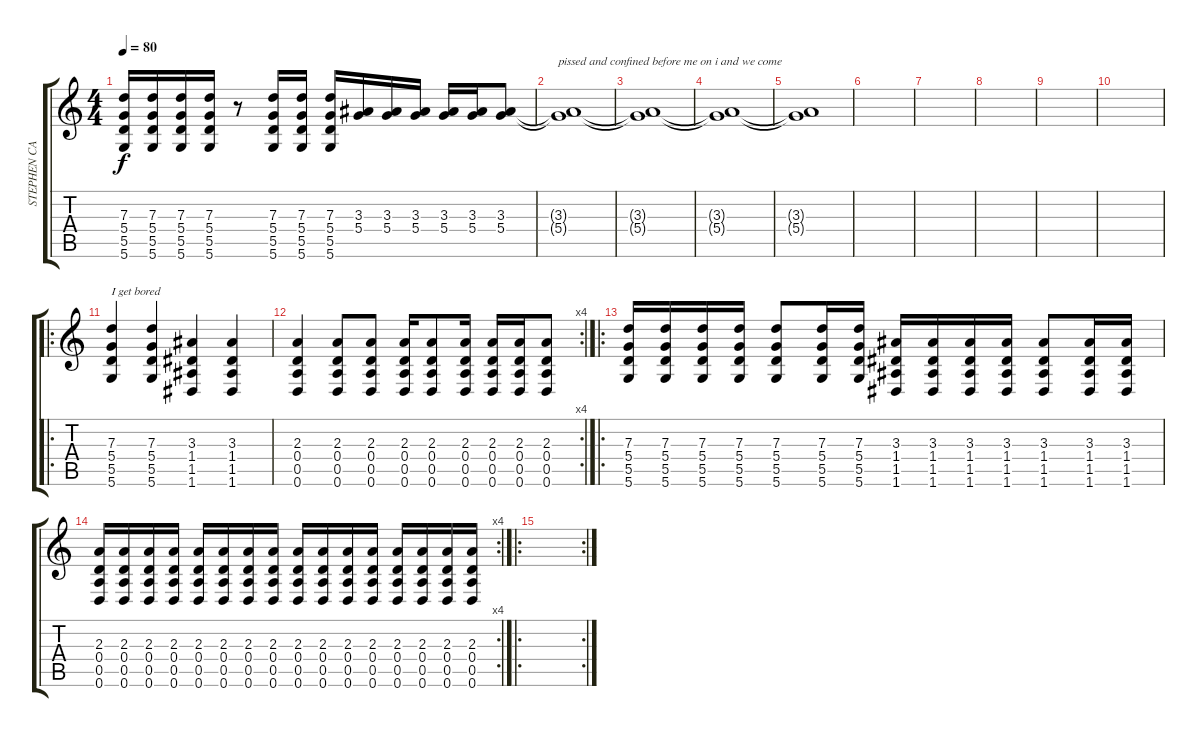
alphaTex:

\track ("STEPHEN CARPENTER (OVER DRIVE)" "STEPHEN CA") {instrument overdrivenguitar}
\staff {score tabs}
\tuning (E4 B3 G3 D3 A2 D2) {hide}
\ts (4 4)
\tempo 80
\clef g2
\ks c
(7.3 5.4 5.5 5.6).16{dy f} (7.3 5.4 5.5 5.6).16 (7.3 5.4 5.5 5.6).16 (7.3 5.4 5.5 5.6).16 r.8 (7.3 5.4 5.5 5.6).16 (7.3 5.4 5.5 5.6).16 (7.3 5.4 5.5 5.6).16 (3.3 5.4).16 (3.3 5.4).16 (3.3 5.4).16 (3.3 5.4).16 (3.3 5.4).16 (3.3 5.4).8 |
(3.3{t} 5.4{t}).1{txt "pissed and confined before me on i and we come "} |
(3.3{t} 5.4{t}).1 |
(3.3{t} 5.4{t}).1 |
(3.3{t} 5.4{t}).1 |
|
|
|
|
|
\ro
(7.3 5.4 5.5 5.6).4{txt "I get bored"} (7.3 5.4 5.5 5.6).4 (3.3 1.4 1.5 1.6).4 (3.3 1.4 1.5 1.6).4 |
\rc 4
(2.3 0.4 0.5 0.6).4 (2.3 0.4 0.5 0.6).8 (2.3 0.4 0.5 0.6).8 (2.3 0.4 0.5 0.6).16 (2.3 0.4 0.5 0.6).8 (2.3 0.4 0.5 0.6).16 (2.3 0.4 0.5 0.6).16 (2.3 0.4 0.5 0.6).16 (2.3 0.4 0.5 0.6).8 |
\ro
(7.3 5.4 5.5 5.6).16 (7.3 5.4 5.5 5.6).16 (7.3 5.4 5.5 5.6).16 (7.3 5.4 5.5 5.6).16 (7.3 5.4 5.5 5.6).8 (7.3 5.4 5.5 5.6).16 (7.3 5.4 5.5 5.6).16 (3.3 1.4 1.5 1.6).16 (3.3 1.4 1.5 1.6).16 (3.3 1.4 1.5 1.6).16 (3.3 1.4 1.5 1.6).16 (3.3 1.4 1.5 1.6).8 (3.3 1.4 1.5 1.6).16 (3.3 1.4 1.5 1.6).16 |
\rc 4
(2.3 0.4 0.5 0.6).16 (2.3 0.4 0.5 0.6).16 (2.3 0.4 0.5 0.6).16 (2.3 0.4 0.5 0.6).16 (2.3 0.4 0.5 0.6).16 (2.3 0.4 0.5 0.6).16 (2.3 0.4 0.5 0.6).16 (2.3 0.4 0.5 0.6).16 (2.3 0.4 0.5 0.6).16 (2.3 0.4 0.5 0.6).16 (2.3 0.4 0.5 0.6).16 (2.3 0.4 0.5 0.6).16 (2.3 0.4 0.5 0.6).16 (2.3 0.4 0.5 0.6).16 (2.3 0.4 0.5 0.6).16 (2.3 0.4 0.5 0.6).16 |
\ro
\rc 2
